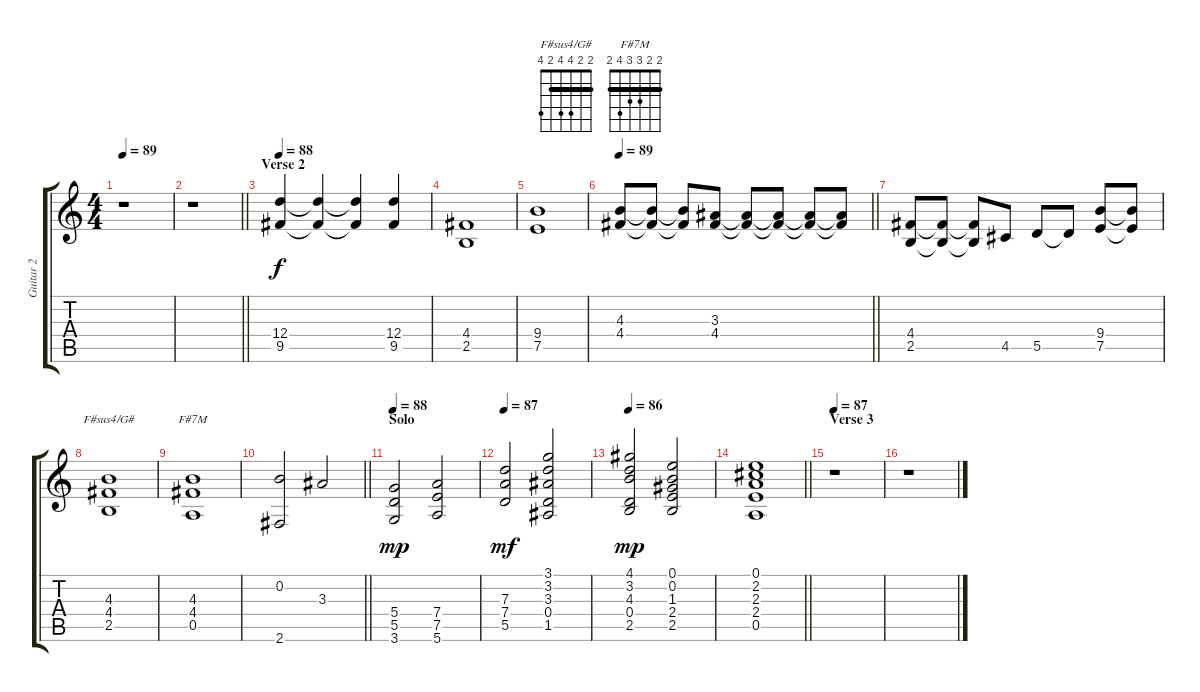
\track ("Guitar 2" "Guitar 2") {instrument distortionguitar}
\staff {score tabs}
\tuning (E4 B3 G3 D3 A2 E2) {hide}
\chord ("F#sus4/G#" 2 2 4 4 2 4) {barre 2}
\chord ("F#7M" 2 2 3 3 4 2) {barre 2}
\ts (4 4)
\tempo 89
\clef g2
\ks c
r.1{dy f} |
\barLineRight lightlight
r.1 |
\section ("" "Verse 2")
\tempo 88
(12.4 9.5).4 (12.4{t} 9.5{t}).4 (12.4{t} 9.5{t}).4 (12.4 9.5).4 |
(4.4 2.5).1 |
(9.4 7.5).1 |
\tempo 89
\barLineRight lightlight
(4.3 4.4).8 (4.3{t} 4.4{t}).8 (4.3{t} 4.4{t}).8 (3.3 4.4).8 (3.3{t} 4.4{t}).8 (3.3{t} 4.4{t}).8 (3.3{t} 4.4{t}).8 (3.3{t} 4.4{t}).8 |
(4.4 2.5).8 (4.4{t} 2.5{t}).8 (4.4{t} 2.5{t}).8 4.5.8 5.5.8 5.5{t}.8 (9.4 7.5).8 (9.4{t} 7.5{t}).8 |
(4.3 4.4 2.5).1{ch "F#sus4/G#"} |
(4.3 4.4 0.5).1{ch "F#7M"} |
\barLineRight lightlight
(0.2 2.6).2 3.3.2 |
\section ("" "Solo")
\tempo 88
(5.4 5.5 3.6).2{dy mp} (7.4 7.5 5.6).2 |
\tempo 87
(7.3 7.4 5.5).2{dy mf} (3.1 3.2 3.3 0.4 1.5).2 |
\tempo 86
(4.1 3.2 4.3 0.4 2.5).2{dy mp} (0.1 0.2 1.3 2.4 2.5).2 |
\barLineRight lightlight
(0.1 2.2 2.3 2.4 0.5).1 |
\section ("" "Verse 3")
\tempo 87
r.1 |
r.1
